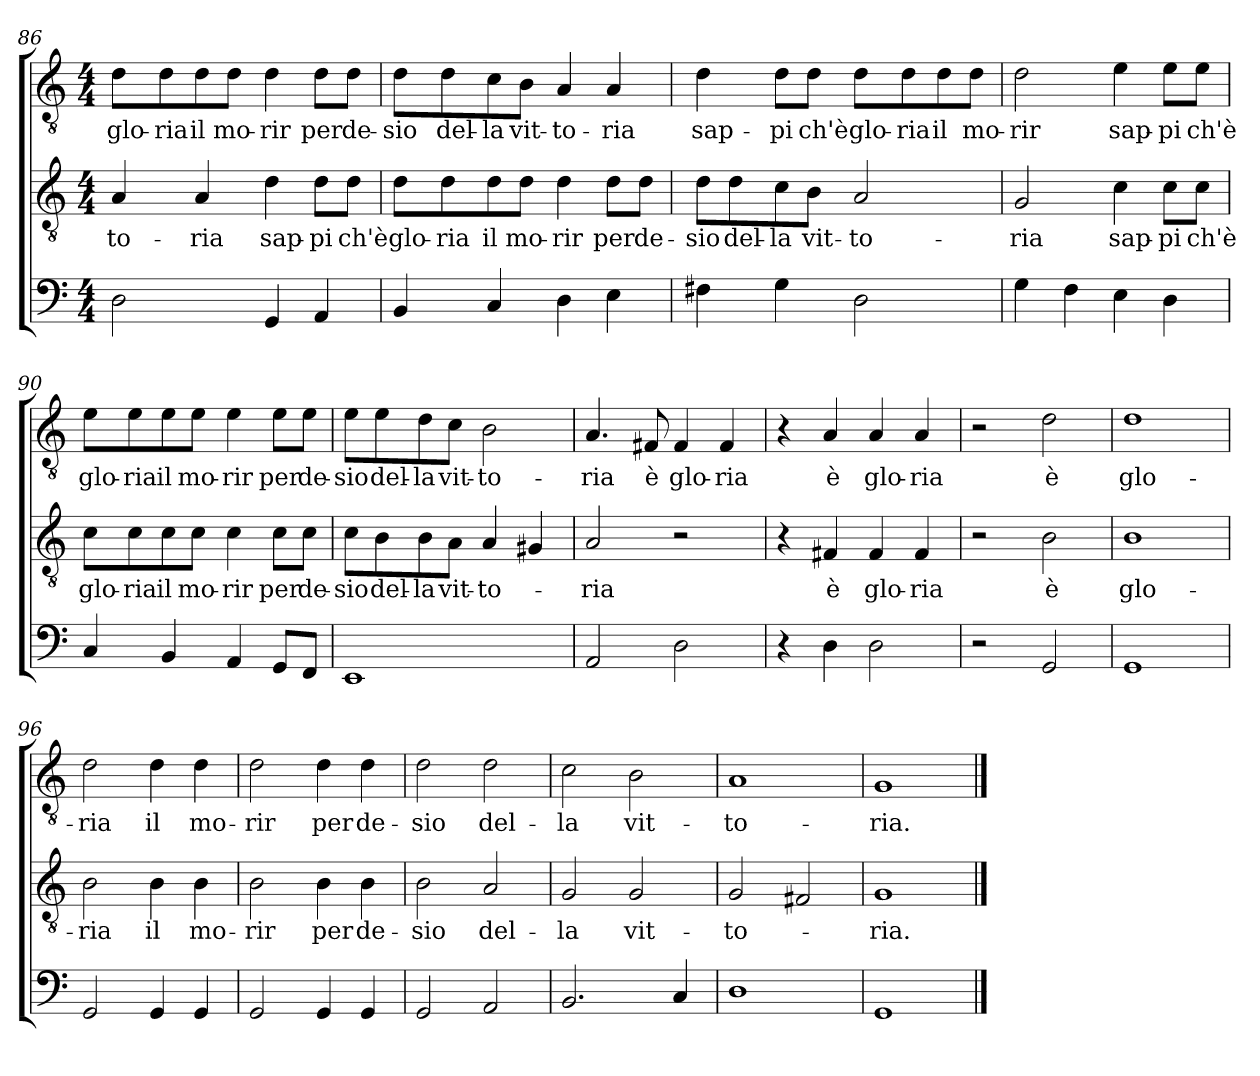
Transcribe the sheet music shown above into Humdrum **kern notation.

**kern	**kern	**text	**kern	**text
*part3	*part2	*part2	*part1	*part1
*staff3	*staff2	*staff2	*staff1	*staff1
!!LO:LB:g=z
*clefF4	*clefGv2	*	*clefGv2	*
*k[]	*k[]	*	*k[]	*
*C:	*C:	*	*C:	*
*M4/4	*M4/4	*	*M4/4	*
=86	=86	=86	=86	=86
!	!	!LO:LY:b	!	!LO:LY:b
2D\	4A/	-to-	8d\L	glo-
!	!	!	!	!LO:LY:b
.	.	.	8d\	-ria
!	!	!LO:LY:b	!	!LO:LY:b
.	4A/	-ria	8d\	il
!	!	!	!	!LO:LY:b
.	.	.	8d\J	mo-
!	!	!LO:LY:b	!	!LO:LY:b
4GG/	4d\	sap-	4d\	-rir
!	!	!LO:LY:b	!	!LO:LY:b
4AA/	8d\L	-pi	8d\L	per
!	!	!LO:LY:b	!	!LO:LY:b
.	8d\J	ch'è	8d\J	de-
=87	=87	=87	=87	=87
!	!	!LO:LY:b	!	!LO:LY:b
4BB/	8d\L	glo-	8d\L	-sio
!	!	!LO:LY:b	!	!LO:LY:b
.	8d\	-ria	8d\	del-
!	!	!LO:LY:b	!	!LO:LY:b
4C/	8d\	il	8c\	-la
!	!	!LO:LY:b	!	!LO:LY:b
.	8d\J	mo-	8B\J	vit-
!	!	!LO:LY:b	!	!LO:LY:b
4D\	4d\	-rir	4A/	-to-
!	!	!LO:LY:b	!	!LO:LY:b
4E\	8d\L	per	4A/	-ria
!	!	!LO:LY:b	!	!
.	8d\J	de-	.	.
=88	=88	=88	=88	=88
!	!	!LO:LY:b	!	!LO:LY:b
4F#X\	8d\L	-sio	4d\	sap-
!	!	!LO:LY:b	!	!
.	8d\	del-	.	.
!	!	!LO:LY:b	!	!LO:LY:b
4G\	8c\	-la	8d\L	-pi
!	!	!LO:LY:b	!	!LO:LY:b
.	8B\J	vit-	8d\J	ch'è
!	!	!LO:LY:b	!	!LO:LY:b
2D\	2A/	-to-	8d\L	glo-
!	!	!	!	!LO:LY:b
.	.	.	8d\	-ria
!	!	!	!	!LO:LY:b
.	.	.	8d\	il
!	!	!	!	!LO:LY:b
.	.	.	8d\J	mo-
=89	=89	=89	=89	=89
!	!	!LO:LY:b	!	!LO:LY:b
4G\	2G/	-ria	2d\	-rir
4F\	.	.	.	.
!	!	!LO:LY:b	!	!LO:LY:b
4E\	4c\	sap-	4e\	sap-
!	!	!LO:LY:b	!	!LO:LY:b
4D\	8c\L	-pi	8e\L	-pi
!	!	!LO:LY:b	!	!LO:LY:b
.	8c\J	ch'è	8e\J	ch'è
!!LO:LB:g=z
=90	=90	=90	=90	=90
!	!	!LO:LY:b	!	!LO:LY:b
4C/	8c\L	glo-	8e\L	glo-
!	!	!LO:LY:b	!	!LO:LY:b
.	8c\	-ria	8e\	-ria
!	!	!LO:LY:b	!	!LO:LY:b
4BB/	8c\	il	8e\	il
!	!	!LO:LY:b	!	!LO:LY:b
.	8c\J	mo-	8e\J	mo-
!	!	!LO:LY:b	!	!LO:LY:b
4AA/	4c\	-rir	4e\	-rir
!	!	!LO:LY:b	!	!LO:LY:b
8GG/L	8c\L	per	8e\L	per
!	!	!LO:LY:b	!	!LO:LY:b
8FF/J	8c\J	de-	8e\J	de-
=91	=91	=91	=91	=91
!	!	!LO:LY:b	!	!LO:LY:b
1EE	8c\L	-sio	8e\L	-sio
!	!	!LO:LY:b	!	!LO:LY:b
.	8B\	del-	8e\	del-
!	!	!LO:LY:b	!	!LO:LY:b
.	8B\	-la	8d\	-la
!	!	!LO:LY:b	!	!LO:LY:b
.	8A\J	vit-	8c\J	vit-
!	!	!LO:LY:b	!	!LO:LY:b
.	4A/	-to-	2B\	-to-
.	4G#X/	.	.	.
=92	=92	=92	=92	=92
!	!	!LO:LY:b	!	!LO:LY:b
2AA/	2A/	-ria	4.A/	-ria
!	!	!	!	!LO:LY:b
.	.	.	8F#X/	è
!	!	!	!	!LO:LY:b
2D\	2r	.	4F#/	glo-
!	!	!	!	!LO:LY:b
.	.	.	4F#/	-ria
=93	=93	=93	=93	=93
4r	4r	.	4r	.
!	!	!LO:LY:b	!	!LO:LY:b
4D\	4F#X/	è	4A/	è
!	!	!LO:LY:b	!	!LO:LY:b
2D\	4F#/	glo-	4A/	glo-
!	!	!LO:LY:b	!	!LO:LY:b
.	4F#/	-ria	4A/	-ria
=94	=94	=94	=94	=94
2r	2r	.	2r	.
!	!	!LO:LY:b	!	!LO:LY:b
2GG/	2B\	è	2d\	è
!!LO:LB:g=z
=95	=95	=95	=95	=95
!	!	!LO:LY:b	!	!LO:LY:b
1GG	1B	glo-	1d	glo-
=96	=96	=96	=96	=96
!	!	!LO:LY:b	!	!LO:LY:b
2GG/	2B\	-ria	2d\	-ria
!	!	!LO:LY:b	!	!LO:LY:b
4GG/	4B\	il	4d\	il
!	!	!LO:LY:b	!	!LO:LY:b
4GG/	4B\	mo-	4d\	mo-
=97	=97	=97	=97	=97
!	!	!LO:LY:b	!	!LO:LY:b
2GG/	2B\	-rir	2d\	-rir
!	!	!LO:LY:b	!	!LO:LY:b
4GG/	4B\	per	4d\	per
!	!	!LO:LY:b	!	!LO:LY:b
4GG/	4B\	de-	4d\	de-
=98	=98	=98	=98	=98
!	!	!LO:LY:b	!	!LO:LY:b
2GG/	2B\	-sio	2d\	-sio
!	!	!LO:LY:b	!	!LO:LY:b
2AA/	2A/	del-	2d\	del-
=99	=99	=99	=99	=99
!	!	!LO:LY:b	!	!LO:LY:b
2.BB/	2G/	-la	2c\	-la
!	!	!LO:LY:b	!	!LO:LY:b
.	2G/	vit-	2B\	vit-
4C/	.	.	.	.
=100	=100	=100	=100	=100
!	!	!LO:LY:b	!	!LO:LY:b
1D	2G/	-to-	1A	-to-
.	2F#X/	.	.	.
=101	=101	=101	=101	=101
!	!	!LO:LY:b	!	!LO:LY:b
1GG	1G	-ria.	1G	-ria.
==	==	==	==	==
*-	*-	*-	*-	*-
